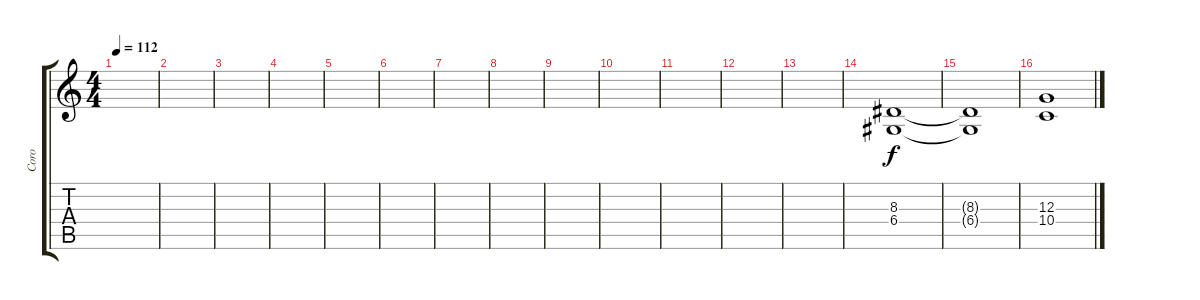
\track ("Coro" "Coro") {instrument voiceoohs}
\staff {score tabs}
\tuning (E4 B3 G3 D3 A2 E2) {hide}
\ts (4 4)
\tempo 112
\clef g2
\ks c
|
|
|
|
|
|
|
|
|
|
|
|
|
(8.3 6.4).1 |
(8.3{t} 6.4{t}).1 |
(12.3 10.4).1
